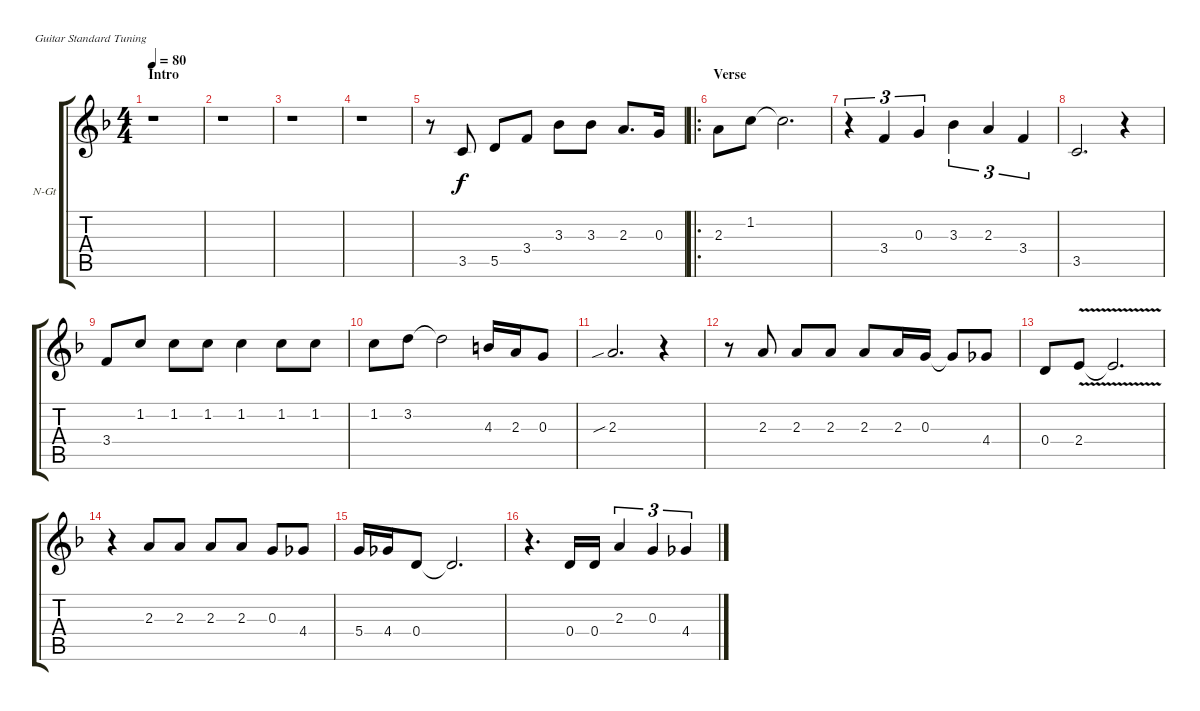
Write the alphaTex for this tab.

\defaultSystemsLayout 4
\bracketExtendMode groupsimilarinstruments
\firstSystemTrackNameOrientation horizontal
\otherSystemsTrackNameOrientation horizontal
\track ("Melody" "N-Gt") {instrument acousticguitarnylon}
\staff {score tabs}
\tuning (E4 B3 G3 D3 A2 E2)
\ts (4 4)
\section ("" "Intro")
\tempo 80
\clef g2
\ks f
r.1{dy f instrument acousticguitarnylon} |
r.1 |
r.1 |
r.1 |
r.8 3.5.8 5.5.8 3.4.8 3.3.8 3.3.8 2.3.8{d} 0.3.16 |
\ro
\section ("" "Verse")
2.3.8 1.2.8 1.2{t}.2{d} |
r.4{tu (3 2)} 3.4.4{tu (3 2)} 0.3.4{tu (3 2)} 3.3.4{tu (3 2)} 2.3.4{tu (3 2)} 3.4.4{tu (3 2)} |
3.5.2{d} r.4 |
3.4.8 1.2.8 1.2.8 1.2.8 1.2.4 1.2.8 1.2.8 |
1.2.8 3.2.8 3.2{t}.2 4.3.16 2.3.16 0.3.8 |
2.3{sib}.2{d} r.4 |
r.8 2.3.8 2.3.8 2.3.8 2.3.8 2.3.16 0.3.16 0.3{t}.8 4.4.8 |
0.4.8 2.4{v}.8 2.4{v t}.2{d} |
r.4 2.3.8 2.3.8 2.3.8 2.3.8 0.3.8 4.4.8 |
5.4.16 4.4.16 0.4.8 0.4{t}.2{d} |
r.4{d} 0.4.16 0.4.16 2.3.4{tu (3 2)} 0.3.4{tu (3 2)} 4.4.4{tu (3 2)}
